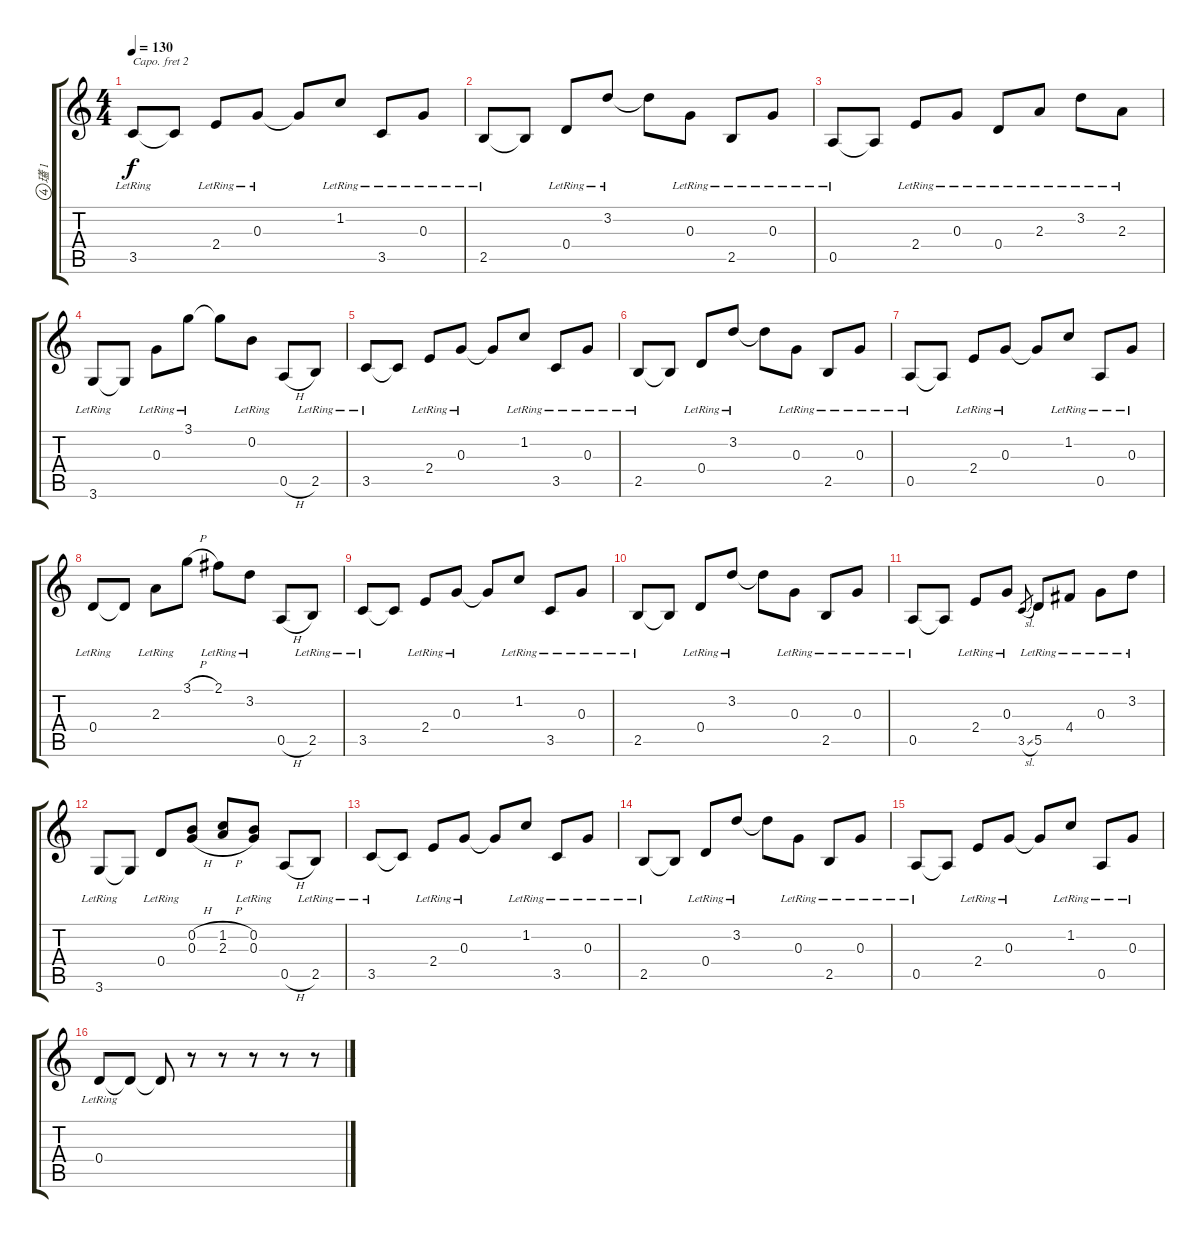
\track ("瓂 1" "瓂 1") {instrument acousticguitarsteel}
\staff {score tabs}
\capo 2
\tuning (D4 A3 F3 C3 G2 D2) {hide}
\ts (4 4)
\tempo 130
\clef g2
\ks c
3.5{lr}.8{dy f} 3.5{t}.8 2.4{lr}.8 0.3{lr}.8 0.3{t}.8 1.2{lr}.8 3.5{lr}.8 0.3{lr}.8 |
2.5{lr}.8 2.5{t}.8 0.4{lr}.8 3.2{lr}.8 3.2{t}.8 0.3{lr}.8 2.5{lr}.8 0.3{lr}.8 |
0.5{lr}.8 0.5{t}.8 2.4{lr}.8 0.3{lr}.8 0.4{lr}.8 2.3{lr}.8 3.2{lr}.8 2.3{lr}.8 |
3.6{lr}.8 3.6{t}.8 0.3{lr}.8 3.1{lr}.8 3.1{t}.8 0.2{lr}.8 0.5{h}.8 2.5{lr}.8 |
3.5{lr}.8 3.5{t}.8 2.4{lr}.8 0.3{lr}.8 0.3{t}.8 1.2{lr}.8 3.5{lr}.8 0.3{lr}.8 |
2.5{lr}.8 2.5{t}.8 0.4{lr}.8 3.2{lr}.8 3.2{t}.8 0.3{lr}.8 2.5{lr}.8 0.3{lr}.8 |
0.5{lr}.8 0.5{t}.8 2.4{lr}.8 0.3{lr}.8 0.3{t}.8 1.2{lr}.8 0.5{lr}.8 0.3{lr}.8 |
0.4{lr}.8 0.4{t}.8 2.3{lr}.8 3.1{h}.8 2.1{lr}.8 3.2{lr}.8 0.5{h}.8 2.5{lr}.8 |
3.5{lr}.8 3.5{t}.8 2.4{lr}.8 0.3{lr}.8 0.3{t}.8 1.2{lr}.8 3.5{lr}.8 0.3{lr}.8 |
2.5{lr}.8 2.5{t}.8 0.4{lr}.8 3.2{lr}.8 3.2{t}.8 0.3{lr}.8 2.5{lr}.8 0.3{lr}.8 |
0.5{lr}.8 0.5{t}.8 2.4{lr}.8 0.3{lr}.8 3.5{sl}.8{gr} 5.5{lr}.8 4.4{lr}.8 0.3{lr}.8 3.2{lr}.8 |
3.6{lr}.8 3.6{t}.8 0.4{lr}.8 (0.2{h} 0.3{h}).8 (1.2{h} 2.3{h}).8 (0.2{lr} 0.3{lr}).8 0.5{h}.8 2.5{lr}.8 |
3.5{lr}.8 3.5{t}.8 2.4{lr}.8 0.3{lr}.8 0.3{t}.8 1.2{lr}.8 3.5{lr}.8 0.3{lr}.8 |
2.5{lr}.8 2.5{t}.8 0.4{lr}.8 3.2{lr}.8 3.2{t}.8 0.3{lr}.8 2.5{lr}.8 0.3{lr}.8 |
0.5{lr}.8 0.5{t}.8 2.4{lr}.8 0.3{lr}.8 0.3{t}.8 1.2{lr}.8 0.5{lr}.8 0.3{lr}.8 |
0.4{lr}.8 0.4{t}.8 0.4{t}.8 r.8 r.8 r.8 r.8 r.8
